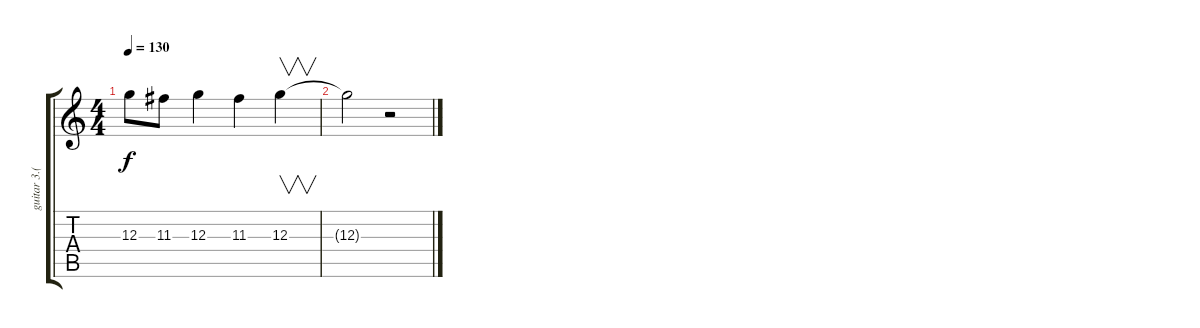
\track ("guitar 3.(solos)" "guitar 3.(") {instrument distortionguitar}
\staff {score tabs}
\tuning (E4 B3 G3 D3 A2 E2) {hide}
\ts (4 4)
\tempo 130
\clef g2
\ks c
12.3.8{dy f} 11.3.8 12.3.4 11.3.4 12.3.4{v} |
12.3{t}.2 r.2
